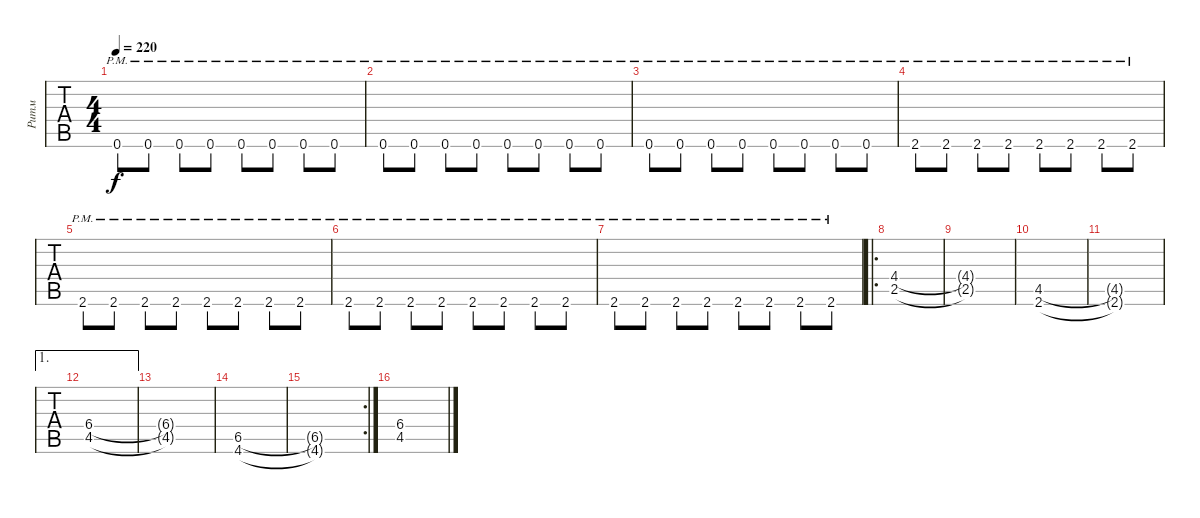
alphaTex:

\track ("Ритм" "Ритм") {instrument distortionguitar}
\staff {tabs}
\tuning (E4 B3 G3 D3 A2 E2) {hide}
\ts (4 4)
\tempo 220
\clef g2
\ks c
0.6{pm}.8{dy f} 0.6{pm}.8 0.6{pm}.8 0.6{pm}.8 0.6{pm}.8 0.6{pm}.8 0.6{pm}.8 0.6{pm}.8 |
0.6{pm}.8 0.6{pm}.8 0.6{pm}.8 0.6{pm}.8 0.6{pm}.8 0.6{pm}.8 0.6{pm}.8 0.6{pm}.8 |
0.6{pm}.8 0.6{pm}.8 0.6{pm}.8 0.6{pm}.8 0.6{pm}.8 0.6{pm}.8 0.6{pm}.8 0.6{pm}.8 |
2.6{pm}.8 2.6{pm}.8 2.6{pm}.8 2.6{pm}.8 2.6{pm}.8 2.6{pm}.8 2.6{pm}.8 2.6{pm}.8 |
2.6{pm}.8 2.6{pm}.8 2.6{pm}.8 2.6{pm}.8 2.6{pm}.8 2.6{pm}.8 2.6{pm}.8 2.6{pm}.8 |
2.6{pm}.8 2.6{pm}.8 2.6{pm}.8 2.6{pm}.8 2.6{pm}.8 2.6{pm}.8 2.6{pm}.8 2.6{pm}.8 |
2.6{pm}.8 2.6{pm}.8 2.6{pm}.8 2.6{pm}.8 2.6{pm}.8 2.6{pm}.8 2.6{pm}.8 2.6{pm}.8 |
\ro
(4.4 2.5).1{instrument distortionguitar} |
(4.4{t} 2.5{t}).1 |
(4.5 2.6).1 |
(4.5{t} 2.6{t}).1 |
\ae 1
(6.4 4.5).1 |
(6.4{t} 4.5{t}).1 |
(6.5 4.6).1 |
\rc 2
(6.5{t} 4.6{t}).1 |
(6.4 4.5).1
